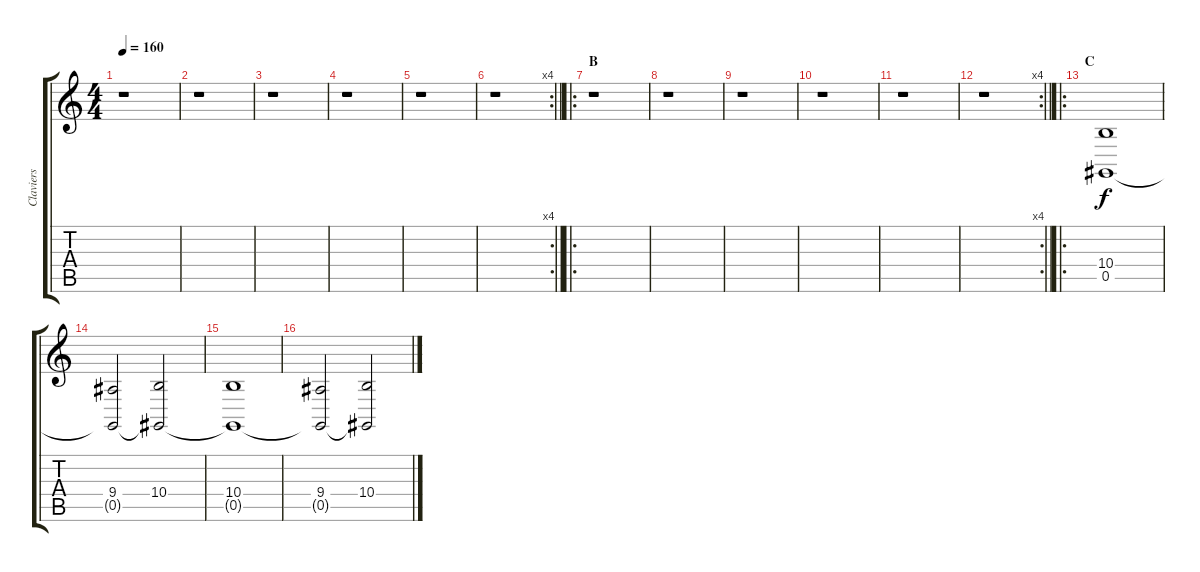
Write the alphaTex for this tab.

\track ("Claviers" "Claviers") {instrument synthstrings2}
\staff {score tabs}
\tuning (Eb4 Bb3 Gb3 Db3 Ab2 Eb2) {hide}
\ts (4 4)
\tempo 160
\clef g2
\ks c
r.1{dy f} |
r.1 |
r.1 |
r.1 |
r.1 |
\rc 4
\barLineRight lightlight
r.1 |
\ro
\section ("" "B")
r.1 |
r.1 |
r.1 |
r.1 |
r.1 |
\rc 4
\barLineRight lightlight
r.1 |
\ro
\section ("" "C")
(10.4 0.5).1 |
(9.4 0.5{t}).2 (10.4 0.5{t}).2 |
(10.4 0.5{t}).1 |
(9.4 0.5{t}).2 (10.4 0.5{t}).2
